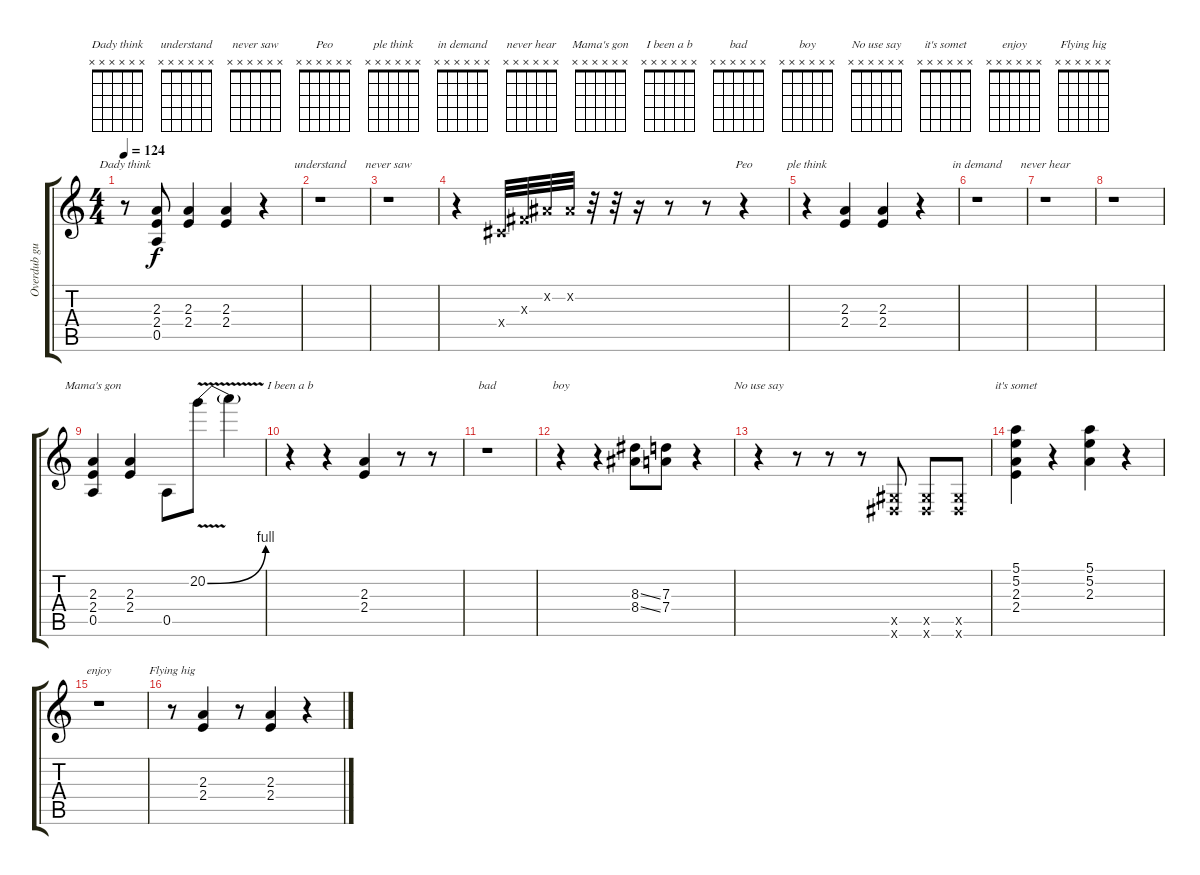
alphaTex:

\track ("Overdub guitar" "Overdub gu") {instrument overdrivenguitar}
\staff {score tabs}
\tuning (E4 B3 G3 D3 A2 E2) {hide}
\chord ("Dady think" x x x x x x)
\chord ("understand" x x x x x x)
\chord ("never saw " x x x x x x)
\chord ("Peo" x x x x x x)
\chord ("ple think " x x x x x x)
\chord ("in demand" x x x x x x)
\chord ("never hear" x x x x x x)
\chord ("Mama's gon" x x x x x x)
\chord ("I been a b" x x x x x x)
\chord ("bad" x x x x x x)
\chord ("boy" x x x x x x)
\chord ("No use say" x x x x x x)
\chord ("it's somet" x x x x x x)
\chord ("enjoy" x x x x x x)
\chord ("Flying hig" x x x x x x)
\ts (4 4)
\tempo 124
\clef g2
\ks c
r.8{ch "Dady think" dy f} (2.3 2.4 0.5).8 (2.3 2.4).4 (2.3 2.4).4 r.4 |
r.1{ch "understand"} |
r.1{ch "never saw "} |
r.4 -1.4{x}.32 -1.3{x}.32 -1.2{x}.32 -1.2{x}.32 r.32 r.32 r.16 r.8 r.8 r.4{ch "Peo"} |
r.4{ch "ple think "} (2.3 2.4).4 (2.3 2.4).4 r.4 |
r.1{ch "in demand"} |
r.1{ch "never hear"} |
r.1 |
(2.3 2.4 0.5).4{ch "Mama's gon"} (2.3 2.4).4 0.5.8 20.2{be (bend 0 0 60 4) v}.8 20.2{t}.4 |
r.4{ch "I been a b"} r.4 (2.3 2.4).4 r.8 r.8 |
r.1{ch "bad"} |
r.4{ch "boy"} r.4 (8.3{ss} 8.4{ss}).8 (7.3 7.4).8 r.4 |
r.4{ch "No use say"} r.8 r.8 r.8 (-1.5{x} -1.6{x}).8 (-1.5{x} -1.6{x}).8 (-1.5{x} -1.6{x}).8 |
(5.1 5.2 2.3 2.4).4{ch "it's somet"} r.4 (5.1 5.2 2.3).4 r.4 |
r.1{ch "enjoy"} |
r.8{ch "Flying hig"} (2.3 2.4).4 r.8 (2.3 2.4).4 r.4
